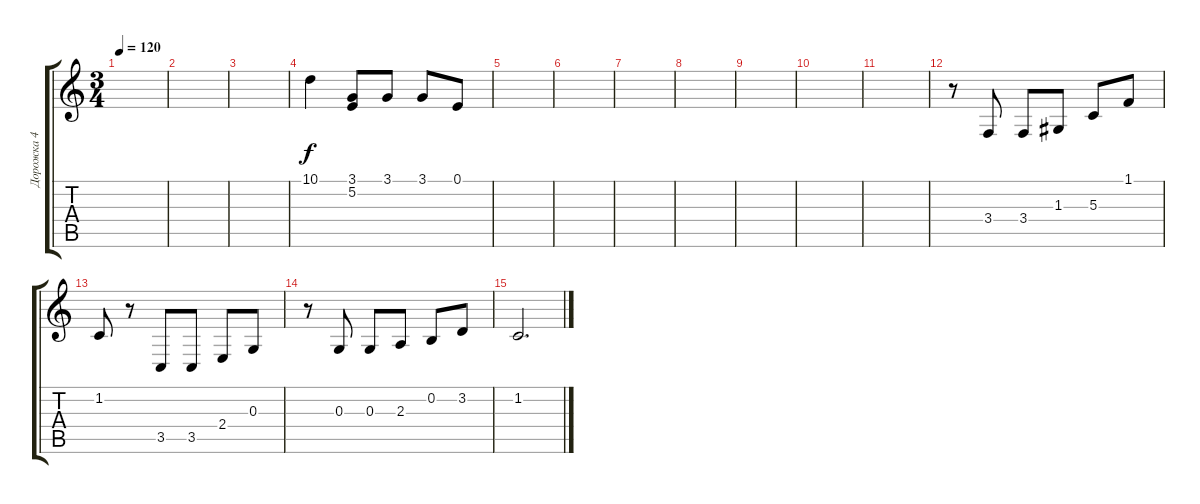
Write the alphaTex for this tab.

\track ("Дорожка 4" "Дорожка 4") {instrument acousticgrandpiano}
\staff {score tabs}
\tuning (E4 B3 G3 D3 A2 E2) {hide}
\ts (3 4)
\tempo 120
\clef g2
\ks c
|
|
|
10.1.4 (3.1 5.2).8 3.1.8 3.1.8 0.1.8 |
|
|
|
|
|
|
|
r.8 3.4.8 3.4.8 1.3.8 5.3.8 1.1.8 |
1.2.8 r.8 3.5.8 3.5.8 2.4.8 0.3.8 |
r.8 0.3.8 0.3.8 2.3.8 0.2.8 3.2.8 |
1.2.2{d}
